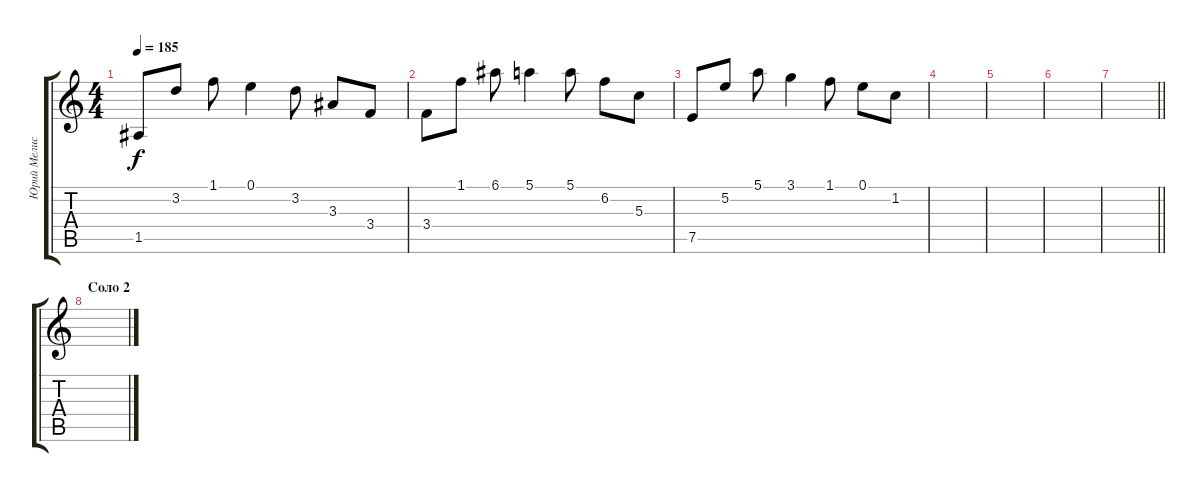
\track ("Юрий Мелисов" "Юрий Мелис") {instrument electricguitarclean}
\staff {score tabs}
\tuning (E4 B3 G3 D3 A2 E2) {hide}
\ts (4 4)
\tempo 185
\clef g2
\ks c
1.5.8{dy f} 3.2.8 1.1.8 0.1.4 3.2.8 3.3.8 3.4.8 |
3.4.8 1.1.8 6.1.8 5.1.4 5.1.8 6.2.8 5.3.8 |
7.5.8 5.2.8 5.1.8 3.1.4 1.1.8 0.1.8 1.2.8 |
|
|
|
\barLineRight lightlight
|
\section ("" "Соло 2")
